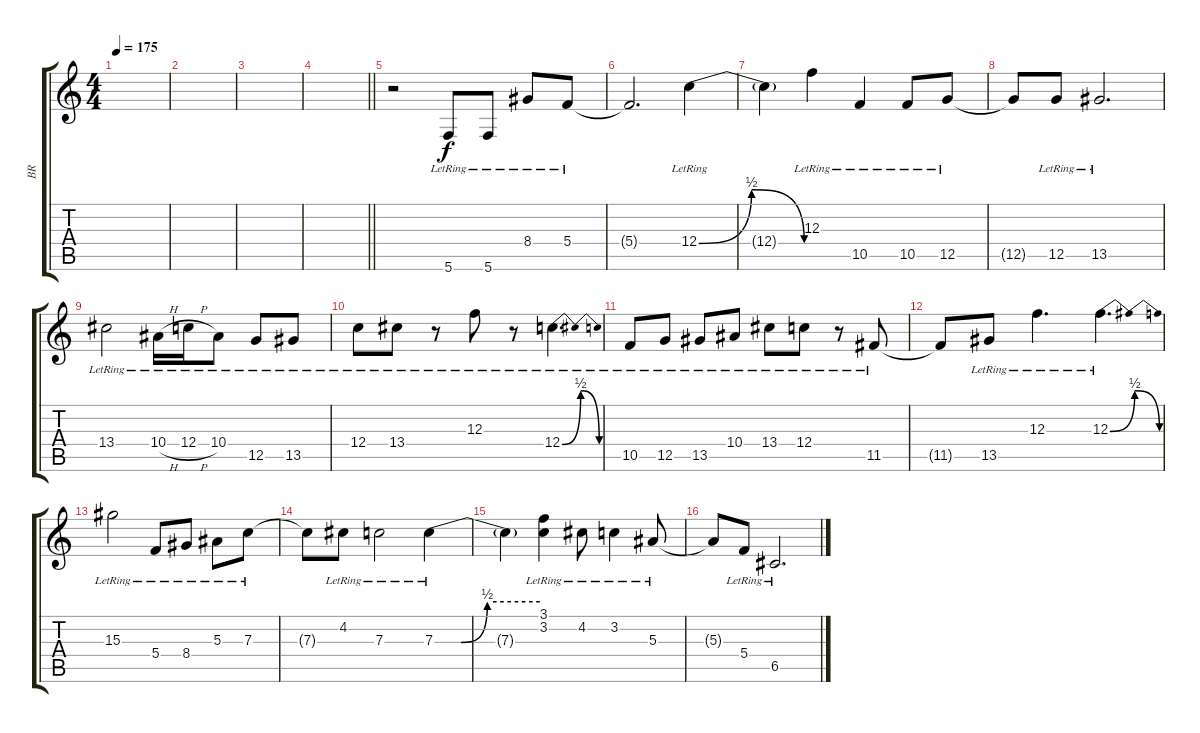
\track ("BR" "BR") {instrument acousticguitarsteel}
\staff {score tabs}
\tuning (D4 A3 F3 C3 G2 C2) {hide}
\ts (4 4)
\tempo 175
\clef g2
\ks c
|
|
|
\barLineRight lightlight
|
\section ("" "")
r.2 5.6{lr}.8 5.6{lr}.8 8.4{lr}.8 5.4{lr}.8 |
5.4{t}.2{d} 12.4{be (bendrelease 0 0 30 2 30 2 60 0) lr}.4 |
12.4{t}.4 12.3{lr}.4 10.5{lr}.4 10.5{lr}.8 12.5{lr}.8 |
12.5{t}.8 12.5{lr}.8 13.5{lr}.2{d} |
13.4{lr}.2 10.4{h lr}.16 12.4{h lr}.16 10.4{lr}.8 12.5{lr}.8 13.5{lr}.8 |
12.4{lr}.8 13.4{lr}.8 r.8 12.3{lr}.8 r.8 12.4{be (bendrelease 0 0 30 2 30 2 60 0) lr}.4{d} |
10.5{lr}.8 12.5{lr}.8 13.5{lr}.8 10.4{lr}.8 13.4{lr}.8 12.4{lr}.8 r.8 11.5{lr}.8 |
11.5{t}.8 13.5{lr}.8 12.3{lr}.4{d} 12.3{be (bendrelease 0 0 30 2 30 2 60 0) lr}.4{d} |
15.3{lr}.2 5.4{lr}.8 8.4{lr}.8 5.3{lr}.8 7.3{lr}.8 |
7.3{t}.8 4.2{lr}.8 7.3{lr}.2 7.3{be (custom 0 0 15 0 30 2 60 2) lr}.4 |
7.3{t}.4 (3.1{lr} 3.2{lr}).4 4.2{lr}.8 3.2{lr}.4 5.3{lr}.8 |
5.3{t}.8 5.4{lr}.8 6.5{lr}.2{d}
